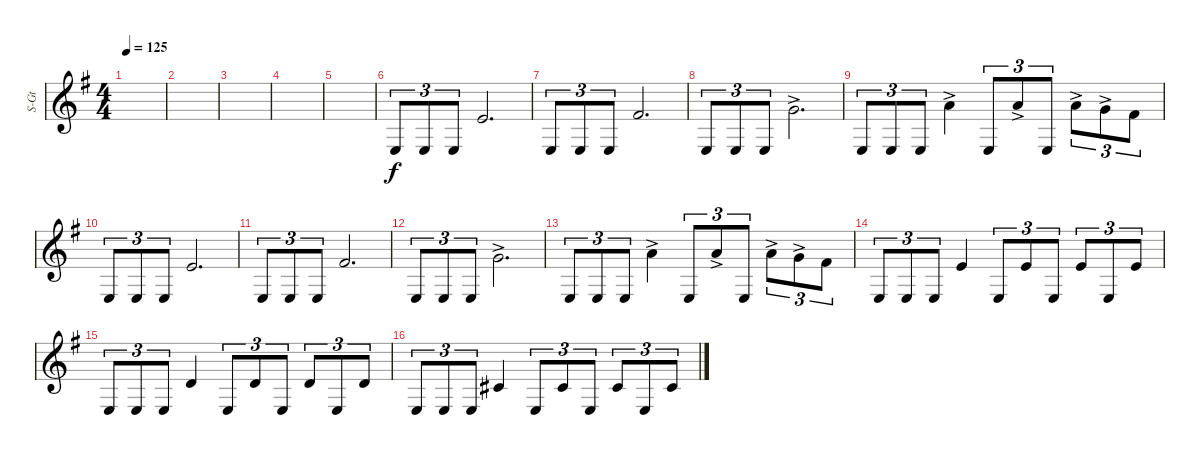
\defaultSystemsLayout 4
\bracketExtendMode groupsimilarinstruments
\otherSystemsTrackNameOrientation horizontal
\track ("Rhythm string 02" "S-Gt") {instrument acousticguitarsteel}
\staff {score}
\tuning (B3 Gb3 D3 A2 E2 A1)
\ts (4 4)
\tempo 125
\clef g2
\scale
0.487395
\ks g
|
\scale
0.256303 |
|
|
|
\scale
0.256303 0.5{acc forcenatural}.8{tu (3 2) beam Up} 0.5{acc forcenatural}.8{tu (3 2) beam Up} 0.5{acc forcenatural}.8{tu (3 2) beam Up} 12.5{acc forcenatural}.2{d beam Up} |
\scale
0.333333 0.5{acc forcenatural}.8{tu (3 2) beam Up} 0.5{acc forcenatural}.8{tu (3 2) beam Up} 0.5{acc forcenatural}.8{tu (3 2) beam Up} 14.5{acc forcenatural}.2{d beam Up} |
\scale
0.333333 0.5{acc forcenatural}.8{tu (3 2) beam Up} 0.5{acc forcenatural}.8{tu (3 2) beam Up} 0.5{acc forcenatural}.8{tu (3 2) beam Up} 15.5{ac acc forcenatural}.2{d beam Down} |
0.5{acc forcenatural}.8{tu (3 2) beam Up} 0.5{acc forcenatural}.8{tu (3 2) beam Up} 0.5{acc forcenatural}.8{tu (3 2) beam Up} 17.5{ac acc forcenatural}.4{beam Down} 0.5{acc forcenatural}.8{tu (3 2) beam Up} 17.5{ac acc forcenatural}.8{tu (3 2) beam Up} 0.5{acc forcenatural}.8{tu (3 2) beam Up} 17.5{ac acc forcenatural}.8{tu (3 2) beam Down} 15.5{ac acc forcenatural}.8{tu (3 2) beam Down} 14.5{acc forcenatural}.8{tu (3 2) beam Down} |
0.5{acc forcenatural}.8{tu (3 2) beam Up} 0.5{acc forcenatural}.8{tu (3 2) beam Up} 0.5{acc forcenatural}.8{tu (3 2) beam Up} 12.5{acc forcenatural}.2{d beam Up} |
0.5{acc forcenatural}.8{tu (3 2) beam Up} 0.5{acc forcenatural}.8{tu (3 2) beam Up} 0.5{acc forcenatural}.8{tu (3 2) beam Up} 14.5{acc forcenatural}.2{d beam Up} |
0.5{acc forcenatural}.8{tu (3 2) beam Up} 0.5{acc forcenatural}.8{tu (3 2) beam Up} 0.5{acc forcenatural}.8{tu (3 2) beam Up} 15.5{ac acc forcenatural}.2{d beam Down} |
0.5{acc forcenatural}.8{tu (3 2) beam Up} 0.5{acc forcenatural}.8{tu (3 2) beam Up} 0.5{acc forcenatural}.8{tu (3 2) beam Up} 17.5{ac acc forcenatural}.4{beam Down} 0.5{acc forcenatural}.8{tu (3 2) beam Up} 17.5{ac acc forcenatural}.8{tu (3 2) beam Up} 0.5{acc forcenatural}.8{tu (3 2) beam Up} 17.5{ac acc forcenatural}.8{tu (3 2) beam Down} 15.5{ac acc forcenatural}.8{tu (3 2) beam Down} 14.5{acc forcenatural}.8{tu (3 2) beam Down} |
0.5{acc forcenatural}.8{tu (3 2) beam Up} 0.5{acc forcenatural}.8{tu (3 2) beam Up} 0.5{acc forcenatural}.8{tu (3 2) beam Up} 12.5{acc forcenatural}.4{beam Up} 0.5{acc forcenatural}.8{tu (3 2) beam Up} 12.5{acc forcenatural}.8{tu (3 2) beam Up} 0.5{acc forcenatural}.8{tu (3 2) beam Up} 12.5{acc forcenatural}.8{tu (3 2) beam Up} 0.5{acc forcenatural}.8{tu (3 2) beam Up} 12.5{acc forcenatural}.8{tu (3 2) beam Up} |
0.5{acc forcenatural}.8{tu (3 2) beam Up} 0.5{acc forcenatural}.8{tu (3 2) beam Up} 0.5{acc forcenatural}.8{tu (3 2) beam Up} 10.5{acc forcenatural}.4{beam Up} 0.5{acc forcenatural}.8{tu (3 2) beam Up} 10.5{acc forcenatural}.8{tu (3 2) beam Up} 0.5{acc forcenatural}.8{tu (3 2) beam Up} 10.5{acc forcenatural}.8{tu (3 2) beam Up} 0.5{acc forcenatural}.8{tu (3 2) beam Up} 10.5{acc forcenatural}.8{tu (3 2) beam Up} |
0.5{acc forcenatural}.8{tu (3 2) beam Up} 0.5{acc forcenatural}.8{tu (3 2) beam Up} 0.5{acc forcenatural}.8{tu (3 2) beam Up} 9.5{acc #}.4{beam Up} 0.5{acc forcenatural}.8{tu (3 2) beam Up} 9.5{acc #}.8{tu (3 2) beam Up} 0.5{acc forcenatural}.8{tu (3 2) beam Up} 9.5{acc #}.8{tu (3 2) beam Up} 0.5{acc forcenatural}.8{tu (3 2) beam Up} 9.5{acc #}.8{tu (3 2) beam Up}
